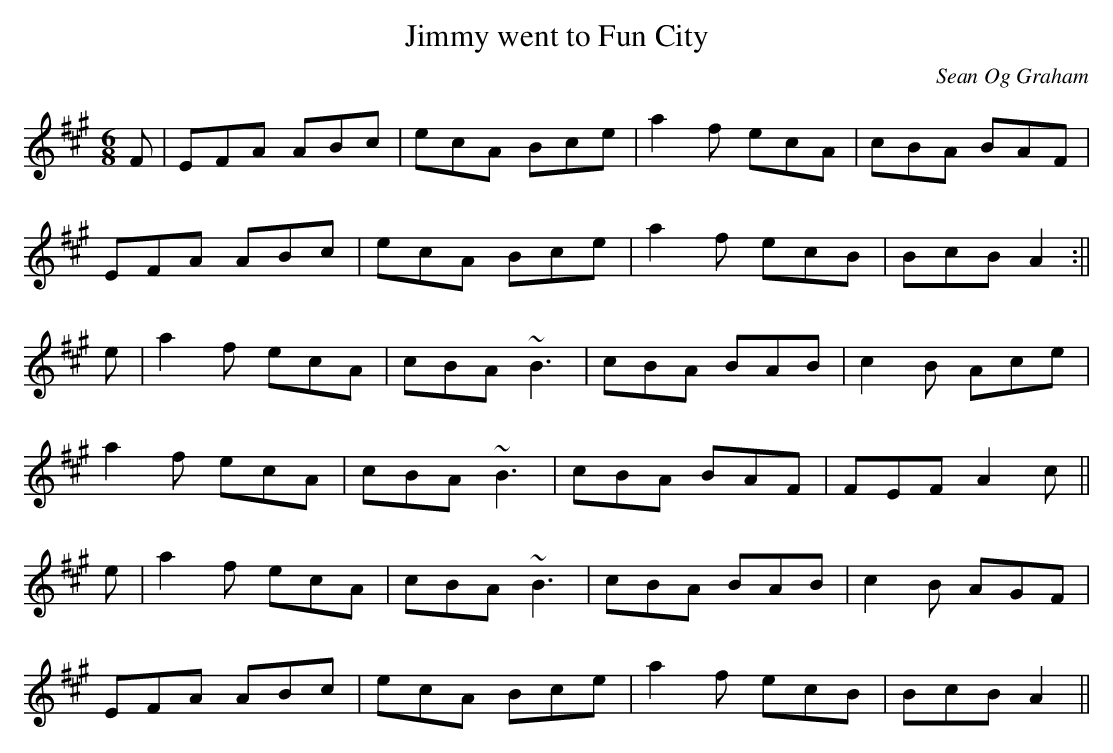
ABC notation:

X:1
T:Jimmy went to Fun City
M:6/8
L:1/8
C:Sean Og Graham
K:A
F|EFA ABc|ecA Bce|a2f ecA|cBA BAF| !
 EFA ABc|ecA Bce|a2f ecB|BcB A2 :|| !
e|a2f ecA|cBA ~B3|cBA BAB | c2B Ace |!
a2f ecA|cBA ~B3 |cBA BAF | FEF A2c|| !
e|a2f ecA|cBA ~B3|cBA BAB |c2B AGF|!
EFA ABc|ecA Bce|a2f ecB|BcB A2 ||
